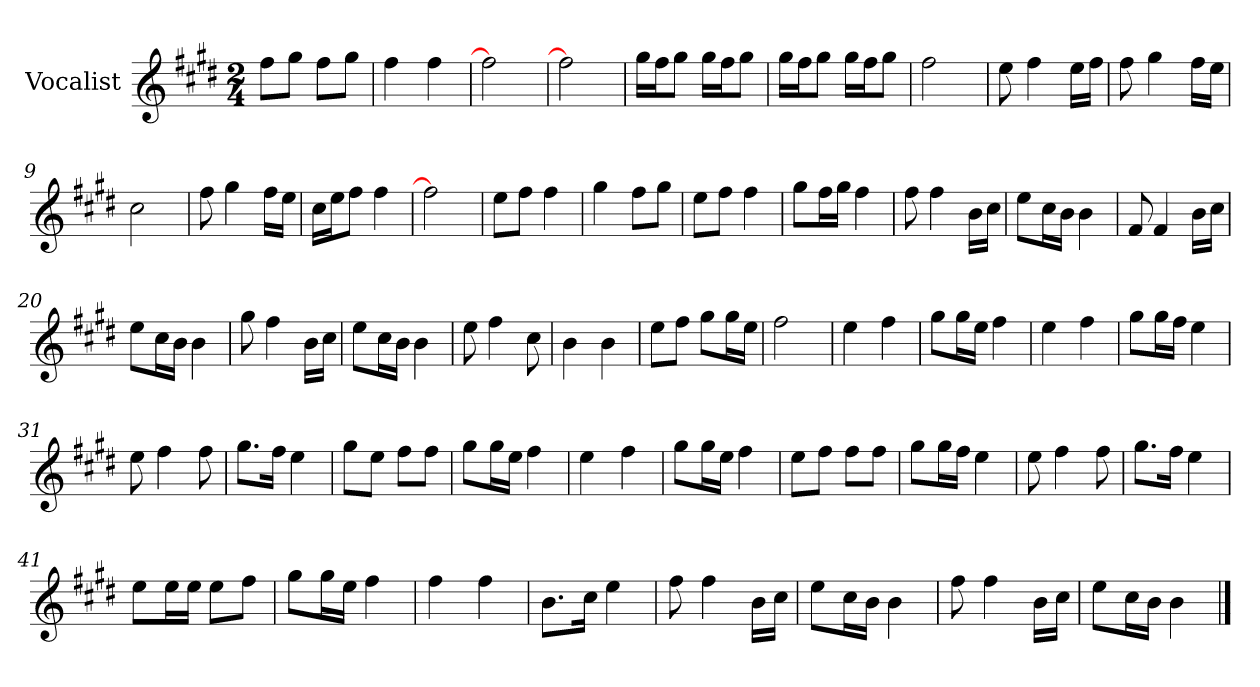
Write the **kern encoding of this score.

**kern
*part1
*staff1
*I"Vocalist
*k[f#c#g#d#]
*E:
*M2/4
=
8ff#L
8gg#J
8ff#L
8gg#J
=1
4ff#
4ff#
=2
2ff#]
=3
2ff#]
=4
16gg#LL
16ff#J
8gg#J
16gg#LL
16ff#J
8gg#J
=5
16gg#LL
16ff#J
8gg#J
16gg#LL
16ff#J
8gg#J
=6
2ff#
=7
8ee
4ff#
16eeLL
16ff#JJ
=8
8ff#
4gg#
16ff#LL
16eeJJ
=9
2cc#
=10
8ff#
4gg#
16ff#LL
16eeJJ
=11
16cc#LL
16eeJ
8ff#J
4ff#
=12
2ff#]
=13
8eeL
8ff#J
4ff#
=14
4gg#
8ff#L
8gg#J
=15
8eeL
8ff#J
4ff#
=16
8gg#L
16ff#L
16gg#JJ
4ff#
=17
8ff#
4ff#
16bLL
16cc#JJ
=18
8eeL
16cc#L
16bJJ
4b
=19
8f#
4f#
16bLL
16cc#JJ
=20
8eeL
16cc#L
16bJJ
4b
=21
8gg#
4ff#
16bLL
16cc#JJ
=22
8eeL
16cc#L
16bJJ
4b
=23
8ee
4ff#
8cc#
=24
4b
4b
=25
8eeL
8ff#J
8gg#L
16gg#L
16eeJJ
=26
2ff#
=27
4ee
4ff#
=28
8gg#L
16gg#L
16eeJJ
4ff#
=29
4ee
4ff#
=30
8gg#L
16gg#L
16ff#JJ
4ee
=31
8ee
4ff#
8ff#
=32
8.gg#L
16ff#Jk
4ee
=33
8gg#L
8eeJ
8ff#L
8ff#J
=34
8gg#L
16gg#L
16eeJJ
4ff#
=35
4ee
4ff#
=36
8gg#L
16gg#L
16eeJJ
4ff#
=37
8eeL
8ff#J
8ff#L
8ff#J
=38
8gg#L
16gg#L
16ff#JJ
4ee
=39
8ee
4ff#
8ff#
=40
8.gg#L
16ff#Jk
4ee
=41
8eeL
16eeL
16eeJJ
8eeL
8ff#J
=42
8gg#L
16gg#L
16eeJJ
4ff#
=43
4ff#
4ff#
=44
8.bL
16cc#Jk
4ee
=45
8ff#
4ff#
16bLL
16cc#JJ
=46
8eeL
16cc#L
16bJJ
4b
=47
8ff#
4ff#
16bLL
16cc#JJ
=48
8eeL
16cc#L
16bJJ
4b
==
*-
